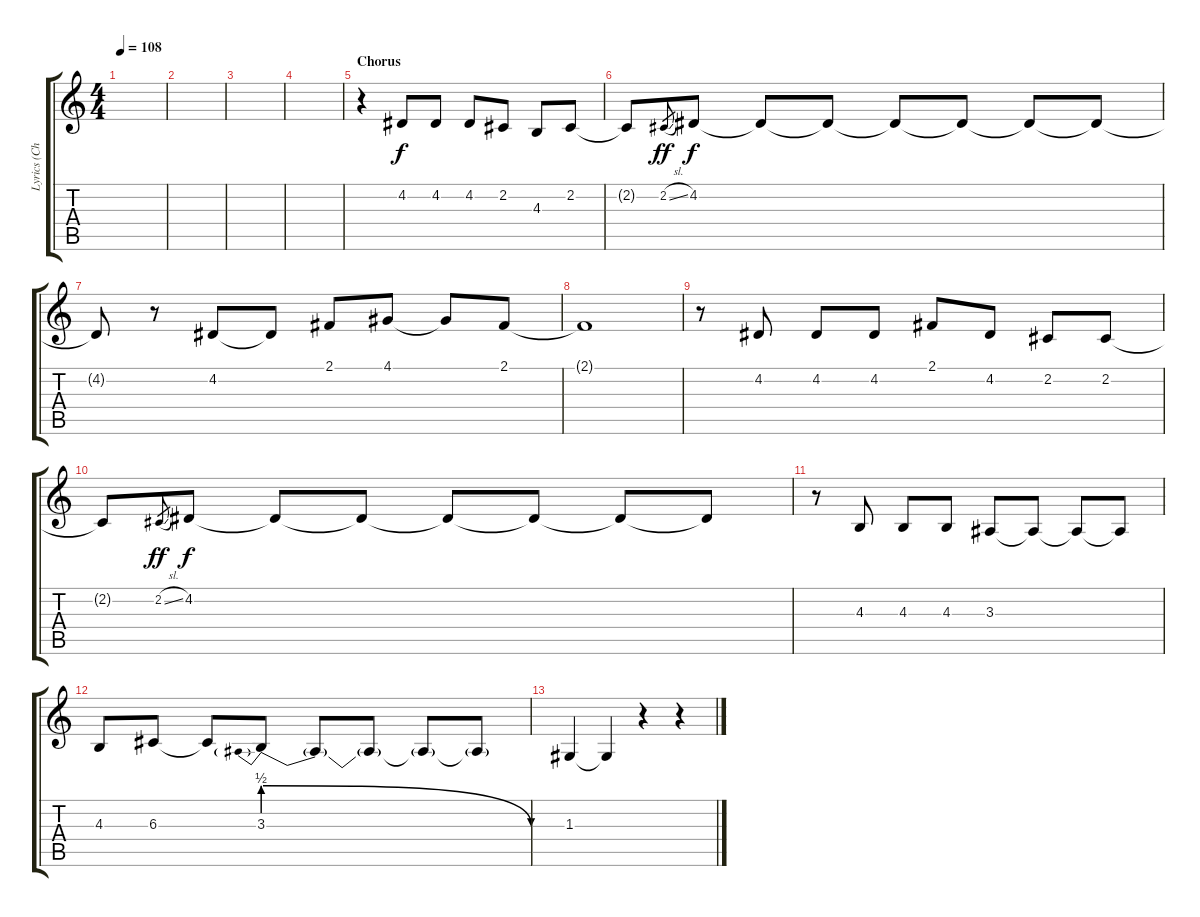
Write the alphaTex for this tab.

\track ("Lyrics (Chester)" "Lyrics (Ch") {instrument oboe}
\staff {score tabs}
\tuning (E4 B3 G3 D3 A2 E2) {hide}
\ts (4 4)
\tempo 108
\clef g2
\ks c
|
|
|
|
\section ("" "Chorus")
r.4{volume 16 instrument oboe} 4.2.8 4.2.8 4.2.8 2.2.8 4.3.8 2.2.8 |
2.2{t}.8 2.2{sl}.8{gr dy ff} 4.2.8{dy f} 4.2{t}.8 4.2{t}.8 4.2{t}.8 4.2{t}.8 4.2{t}.8 4.2{t}.8 |
4.2{t}.8 r.8 4.2.8 4.2{t}.8 2.1.8 4.1.8 4.1{t}.8 2.1.8 |
2.1{t}.1 |
r.8 4.2.8 4.2.8 4.2.8 2.1.8 4.2.8 2.2.8 2.2.8 |
2.2{t}.8 2.2{sl}.8{gr dy ff} 4.2.8{dy f} 4.2{t}.8 4.2{t}.8 4.2{t}.8 4.2{t}.8 4.2{t}.8 4.2{t}.8 |
r.8 4.3.8 4.3.8 4.3.8 3.3.8 3.3{t}.8 3.3{t}.8 3.3{t}.8 |
4.3.8 6.3.8 6.3{t}.8 3.3{be (prebendrelease 0 2 60 0)}.8 3.3{t}.8 3.3{t}.8 3.3{t}.8 3.3{t}.8 |
1.3.4 1.3{t}.4 r.4 r.4
